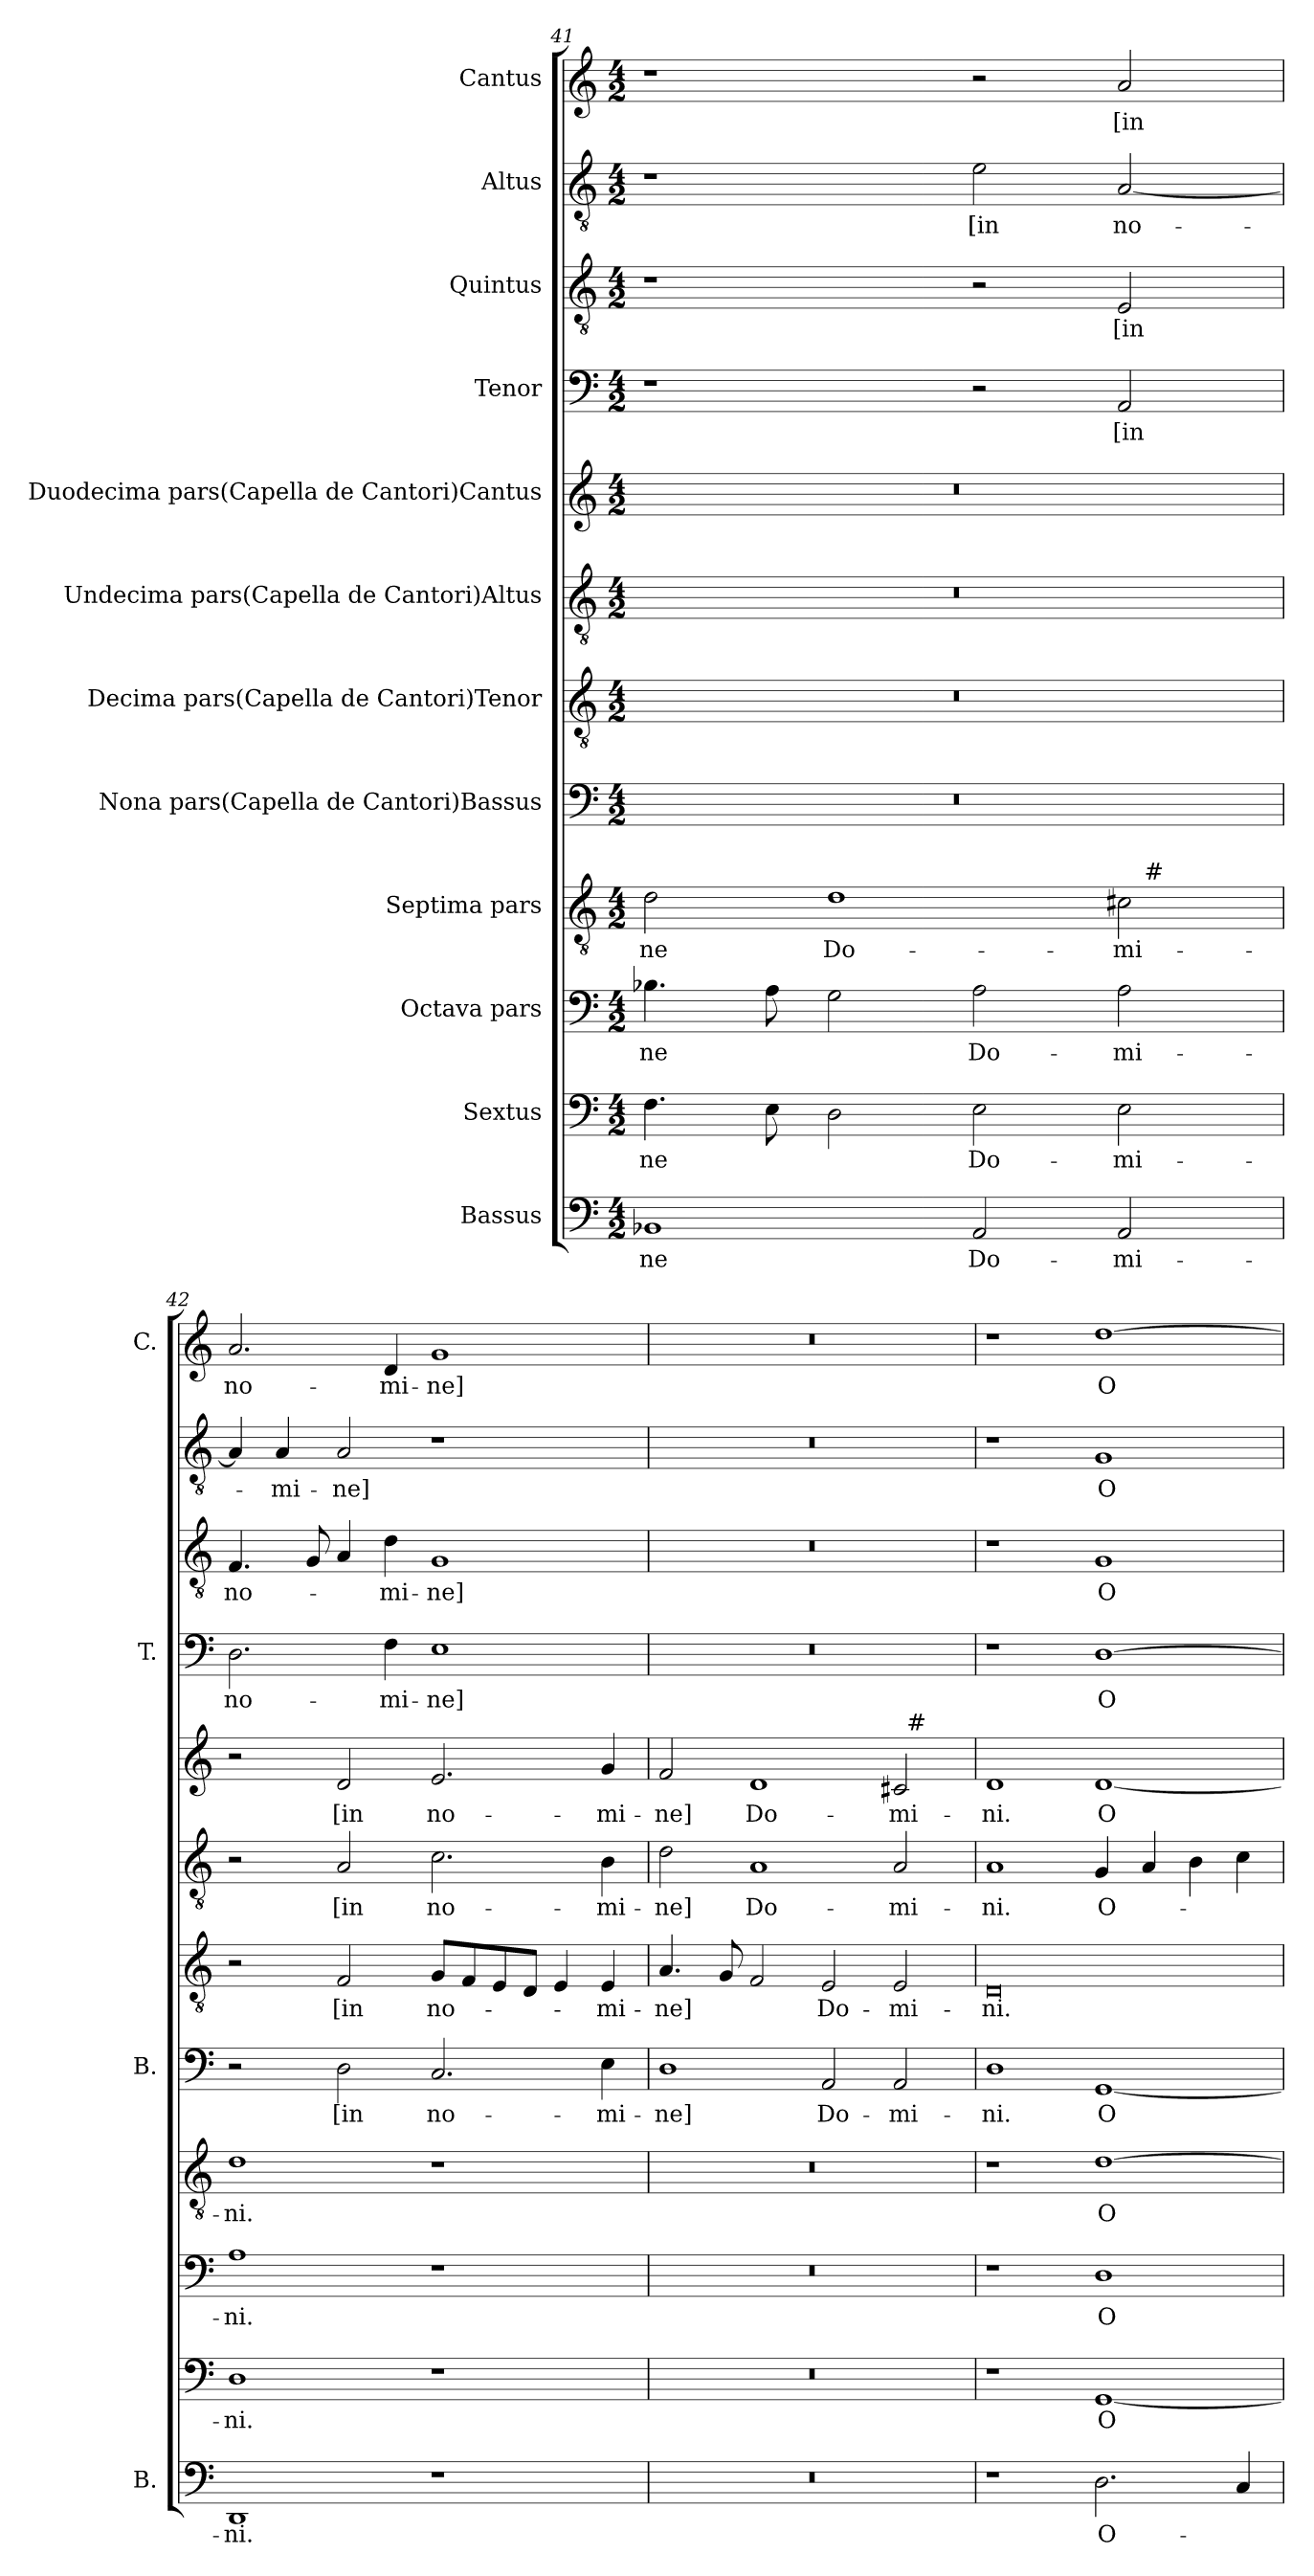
**kern	**text	**kern	**text	**kern	**text	**kern	**text	**kern	**text	**kern	**text	**kern	**text	**kern	**text	**kern	**text	**kern	**text	**kern	**text	**kern	**text
*part12	*part12	*part11	*part11	*part10	*part10	*part9	*part9	*part8	*part8	*part7	*part7	*part6	*part6	*part5	*part5	*part4	*part4	*part3	*part3	*part2	*part2	*part1	*part1
*staff12	*staff12	*staff11	*staff11	*staff10	*staff10	*staff9	*staff9	*staff8	*staff8	*staff7	*staff7	*staff6	*staff6	*staff5	*staff5	*staff4	*staff4	*staff3	*staff3	*staff2	*staff2	*staff1	*staff1
*I"Bassus	*	*I"Sextus	*	*I"Octava pars	*	*I"Septima pars	*	*I"Nona pars(Capella de Cantori)Bassus	*	*I"Decima pars(Capella de Cantori)Tenor	*	*I"Undecima pars(Capella de Cantori)Altus	*	*I"Duodecima pars(Capella de Cantori)Cantus	*	*I"Tenor	*	*I"Quintus	*	*I"Altus	*	*I"Cantus	*
*I'B.	*	*	*	*	*	*	*	*I'B.	*	*	*	*	*	*	*	*I'T.	*	*	*	*	*	*I'C.	*
!!LO:PB:g=z
*clefF4	*	*clefF4	*	*clefF4	*	*clefGv2	*	*clefF4	*	*clefGv2	*	*clefGv2	*	*clefG2	*	*clefF4	*	*clefGv2	*	*clefGv2	*	*clefG2	*
*	*	*	*	*	*	*ITrd7c12	*	*	*	*ITrd7c12	*	*ITrd7c12	*	*	*	*	*	*ITrd7c12	*	*ITrd7c12	*	*	*
*k[]	*	*k[]	*	*k[]	*	*k[]	*	*k[]	*	*k[]	*	*k[]	*	*k[]	*	*k[]	*	*k[]	*	*k[]	*	*k[]	*
*a:	*	*a:	*	*a:	*	*a:	*	*a:	*	*a:	*	*a:	*	*a:	*	*a:	*	*a:	*	*a:	*	*a:	*
*M4/2	*	*M4/2	*	*M4/2	*	*M4/2	*	*M4/2	*	*M4/2	*	*M4/2	*	*M4/2	*	*M4/2	*	*M4/2	*	*M4/2	*	*M4/2	*
=41	=41	=41	=41	=41	=41	=41	=41	=41	=41	=41	=41	=41	=41	=41	=41	=41	=41	=41	=41	=41	=41	=41	=41
!	!LO:LY:b	!	!LO:LY:b	!	!LO:LY:b	!	!LO:LY:b	!LO:N:vis=1	!	!LO:N:vis=1	!	!LO:N:vis=1	!	!LO:N:vis=1	!	!	!	!	!	!	!	!	!
*	*	*	*	*	*	*^	*	*	*	*	*	*	*	*	*	*	*	*	*	*	*	*	*
1BB-X	-ne	4.F\	-ne	4.B-X\	-ne	2D\	1ryy	-ne	0r	.	0r	.	0r	.	0r	.	1r	.	1r	.	1r	.	1r	.
.	.	8E\	.	8A\	.	.	.	.	.	.	.	.	.	.	.	.	.	.	.	.	.	.	.	.
!	!	!	!	!	!	!	!	!LO:LY:b	!	!	!	!	!	!	!	!	!	!	!	!	!	!	!	!
.	.	2D\	.	2G\	.	1D	.	Do-	.	.	.	.	.	.	.	.	.	.	.	.	.	.	.	.
!	!LO:LY:b	!	!LO:LY:b	!	!LO:LY:b	!	!	!	!	!	!	!	!	!	!	!	!	!	!	!	!	!LO:LY:b	!	!
2AA/	Do-	2E\	Do-	2A\	Do-	.	2ryy	.	.	.	.	.	.	.	.	.	2r	.	2r	.	2E\	[in	2r	.
!	!LO:LY:b	!	!LO:LY:b	!	!LO:LY:b	!	!	!LO:LY:b	!	!	!	!	!	!	!	!	!	!LO:LY:b	!	!LO:LY:b	!	!LO:LY:b	!	!LO:LY:b
2AA/	-mi-	2E\	-mi-	2A\	-mi-	2C#\	32ryy	-mi-	.	.	.	.	.	.	.	.	2AA/	[in	2EE/	[in	[<2AA/	no-	2a/	[in
!	!	!	!	!	!	!	!LO:TX:a:t=#	!	!	!	!	!	!	!	!	!	!	!	!	!	!	!	!	!
.	.	.	.	.	.	.	4...ryy	.	.	.	.	.	.	.	.	.	.	.	.	.	.	.	.	.
=42	=42	=42	=42	=42	=42	=42	=42	=42	=42	=42	=42	=42	=42	=42	=42	=42	=42	=42	=42	=42	=42	=42	=42	=42
!	!LO:LY:b	!	!LO:LY:b	!	!LO:LY:b	!	!	!LO:LY:b	!	!	!	!	!	!	!	!	!	!LO:LY:b	!	!LO:LY:b	!	!	!	!LO:LY:b
*	*	*	*	*	*	*v	*v	*	*	*	*	*	*	*	*	*	*	*	*	*	*	*	*	*
1DD	-ni.	1D	-ni.	1A	-ni.	1D	-ni.	2r	.	2r	.	2r	.	2r	.	2.D\	no-	4.FF/	no-	4AA/]	.	2.a/	no-
!	!	!	!	!	!	!	!	!	!	!	!	!	!	!	!	!	!	!	!	!	!LO:LY:b	!	!
.	.	.	.	.	.	.	.	.	.	.	.	.	.	.	.	.	.	.	.	4AA/	-mi-	.	.
.	.	.	.	.	.	.	.	.	.	.	.	.	.	.	.	.	.	8GG/	.	.	.	.	.
!	!	!	!	!	!	!	!	!	!LO:LY:b	!	!LO:LY:b	!	!LO:LY:b	!	!LO:LY:b	!	!	!	!	!	!LO:LY:b	!	!
.	.	.	.	.	.	.	.	2D\	[in	2FF/	[in	2AA/	[in	2d/	[in	.	.	4AA/	.	2AA/	-ne]	.	.
!	!	!	!	!	!	!	!	!	!	!	!	!	!	!	!	!	!LO:LY:b	!	!LO:LY:b	!	!	!	!LO:LY:b
.	.	.	.	.	.	.	.	.	.	.	.	.	.	.	.	4F\	-mi-	4D\	-mi-	.	.	4d/	-mi-
!	!	!	!	!	!	!	!	!	!LO:LY:b	!	!LO:LY:b	!	!LO:LY:b	!	!LO:LY:b	!	!LO:LY:b	!	!LO:LY:b	!	!	!	!LO:LY:b
1r	.	1r	.	1r	.	1r	.	2.C/	no-	8GG/L	no-	2.C\	no-	2.e/	no-	1E	-ne]	1GG	-ne]	1r	.	1g	-ne]
.	.	.	.	.	.	.	.	.	.	8FF/	.	.	.	.	.	.	.	.	.	.	.	.	.
.	.	.	.	.	.	.	.	.	.	8EE/	.	.	.	.	.	.	.	.	.	.	.	.	.
.	.	.	.	.	.	.	.	.	.	8DD/J	.	.	.	.	.	.	.	.	.	.	.	.	.
.	.	.	.	.	.	.	.	.	.	4EE/	.	.	.	.	.	.	.	.	.	.	.	.	.
!	!	!	!	!	!	!	!	!	!LO:LY:b	!	!LO:LY:b	!	!LO:LY:b	!	!LO:LY:b	!	!	!	!	!	!	!	!
.	.	.	.	.	.	.	.	4E\	-mi-	4EE/	-mi-	4BB\	-mi-	4g/	-mi-	.	.	.	.	.	.	.	.
=43	=43	=43	=43	=43	=43	=43	=43	=43	=43	=43	=43	=43	=43	=43	=43	=43	=43	=43	=43	=43	=43	=43	=43
!LO:N:vis=1	!	!LO:N:vis=1	!	!LO:N:vis=1	!	!LO:N:vis=1	!	!	!LO:LY:b	!	!LO:LY:b	!	!LO:LY:b	!	!LO:LY:b	!LO:N:vis=1	!	!LO:N:vis=1	!	!LO:N:vis=1	!	!LO:N:vis=1	!
*	*	*	*	*	*	*	*	*	*	*	*	*	*	*^	*	*	*	*	*	*	*	*	*
0r	.	0r	.	0r	.	0r	.	1D	-ne]	4.AA/	-ne]	2D\	-ne]	2f/	1ryy	-ne]	0r	.	0r	.	0r	.	0r	.
.	.	.	.	.	.	.	.	.	.	8GG/	.	.	.	.	.	.	.	.	.	.	.	.	.	.
!	!	!	!	!	!	!	!	!	!	!	!	!	!LO:LY:b	!	!	!LO:LY:b	!	!	!	!	!	!	!	!
.	.	.	.	.	.	.	.	.	.	2FF/	.	1AA	Do-	1d	.	Do-	.	.	.	.	.	.	.	.
!	!	!	!	!	!	!	!	!	!LO:LY:b	!	!LO:LY:b	!	!	!	!	!	!	!	!	!	!	!	!	!
.	.	.	.	.	.	.	.	2AA/	Do-	2EE/	Do-	.	.	.	2ryy	.	.	.	.	.	.	.	.	.
!	!	!	!	!	!	!	!	!	!LO:LY:b	!	!LO:LY:b	!	!LO:LY:b	!	!	!LO:LY:b	!	!	!	!	!	!	!	!
.	.	.	.	.	.	.	.	2AA/	-mi-	2EE/	-mi-	2AA/	-mi-	2c#/	32ryy	-mi-	.	.	.	.	.	.	.	.
!	!	!	!	!	!	!	!	!	!	!	!	!	!	!	!LO:TX:a:t=#	!	!	!	!	!	!	!	!	!
.	.	.	.	.	.	.	.	.	.	.	.	.	.	.	4...ryy	.	.	.	.	.	.	.	.	.
=44	=44	=44	=44	=44	=44	=44	=44	=44	=44	=44	=44	=44	=44	=44	=44	=44	=44	=44	=44	=44	=44	=44	=44	=44
!	!	!	!	!	!	!	!	!	!LO:LY:b	!	!LO:LY:b	!	!LO:LY:b	!	!	!LO:LY:b	!	!	!	!	!	!	!	!
*	*	*	*	*	*	*	*	*	*	*	*	*	*	*v	*v	*	*	*	*	*	*	*	*	*
1r	.	1r	.	1r	.	1r	.	1D	-ni.	0DD	-ni.	1AA	-ni.	1d	-ni.	1r	.	1r	.	1r	.	1r	.
!	!LO:LY:b	!	!LO:LY:b	!	!LO:LY:b	!	!LO:LY:b	!	!LO:LY:b	!	!	!	!LO:LY:b	!	!LO:LY:b	!	!LO:LY:b	!	!LO:LY:b	!	!LO:LY:b	!	!LO:LY:b
2.D\	O-	[<1GG	O-	1D	O-	[>1D	O-	[<1GG	O-	.	.	4GG/	O-	[<1d	O-	[>1D	O-	1GG	O-	1GG	O-	[>1dd	O-
.	.	.	.	.	.	.	.	.	.	.	.	4AA/	.	.	.	.	.	.	.	.	.	.	.
.	.	.	.	.	.	.	.	.	.	.	.	4BB\	.	.	.	.	.	.	.	.	.	.	.
4C/	.	.	.	.	.	.	.	.	.	.	.	4C\	.	.	.	.	.	.	.	.	.	.	.
=	=	=	=	=	=	=	=	=	=	=	=	=	=	=	=	=	=	=	=	=	=	=	=
*-	*-	*-	*-	*-	*-	*-	*-	*-	*-	*-	*-	*-	*-	*-	*-	*-	*-	*-	*-	*-	*-	*-	*-
